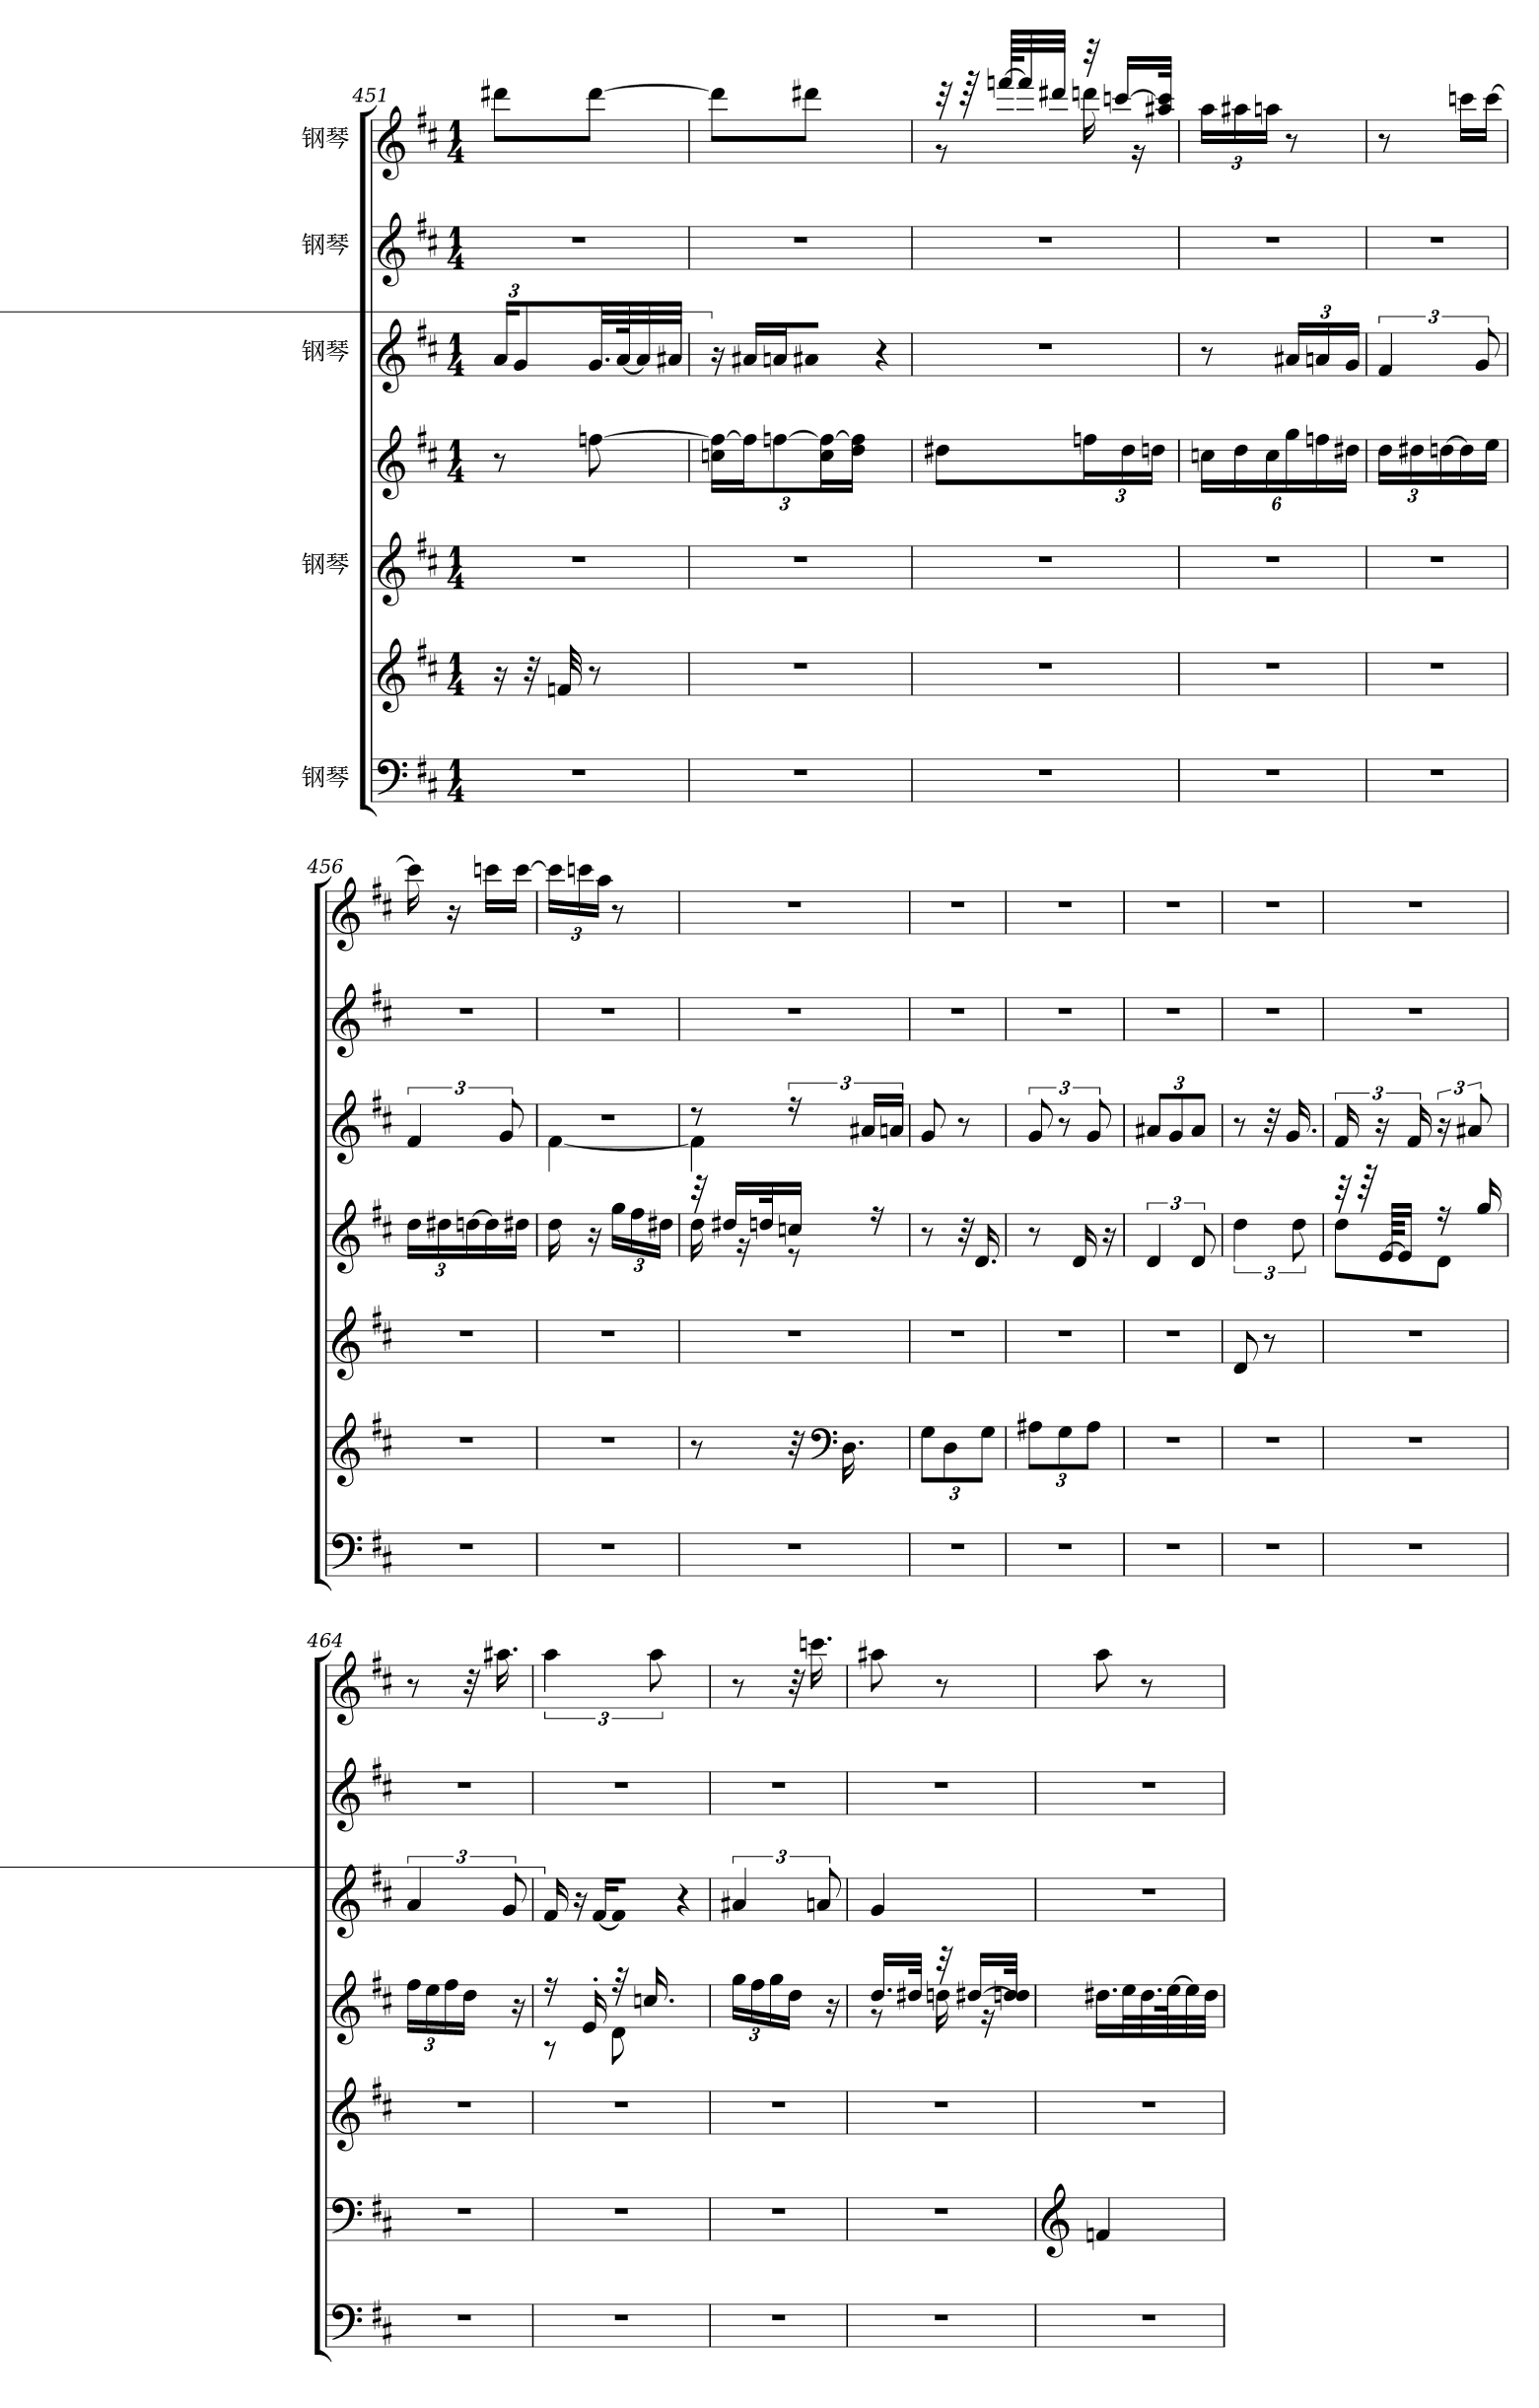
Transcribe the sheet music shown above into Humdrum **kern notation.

**kern	**kern	**kern	**kern	**kern	**kern	**kern
*part5	*part5	*part4	*part4	*part3	*part2	*part1
*staff7	*staff6	*staff5	*staff4	*staff3	*staff2	*staff1
*I"钢琴	*	*I"钢琴	*	*I"钢琴	*I"钢琴	*I"钢琴
*clefF4	*clefG2	*clefG2	*clefG2	*clefG2	*clefG2	*clefG2
*k[f#c#]	*k[f#c#]	*k[f#c#]	*k[f#c#]	*k[f#c#]	*k[f#c#]	*k[f#c#]
*M1/4	*M1/4	*M1/4	*M1/4	*M1/4	*M1/4	*M1/4
*	*	*	*	*Xbrackettup	*	*
=451	=451	=451	=451	=451	=451	=451
4r	16r	4r	8r	24a/KL	4r	8ddd#X\L
.	.	.	.	12g/	.	.
.	32r	.	.	.	.	.
.	32fn/	.	.	.	.	.
.	8r	.	[8ffn\	32.g/LL	.	[8ddd#\J
.	.	.	.	[64a/K	.	.
.	.	.	.	32a/]	.	.
.	.	.	.	32a#X/JJJ	.	.
=452	=452	=452	=452	=452	=452	=452
*	*	*	*Xbrackettup	*brackettup	*	*
4r	4r	4r	24ccn\ 24ff\_LL	24r	4r	8ddd#\L]
.	.	.	24ff\J]	24a#X/LL	.	.
.	.	.	[12ffn\	24an/	.	.
.	.	.	.	16a#X/JJ	.	8ddd#X\J
.	.	.	24cc\ 24ff\_L	.	.	.
.	.	.	.	16r	.	.
.	.	.	24dd\ 24ff\]JJ	.	.	.
!!LO:PB:g=z
=453	=453	=453	=453	=453	=453	=453
*	*	*	*	*	*	*^
4r	4r	4r	8dd#X\L	4r	4r	32r	8r
.	.	.	.	.	.	64r	.
.	.	.	.	.	.	[64fffn/KLLL	.
.	.	.	.	.	.	32fff/]	.
.	.	.	.	.	.	32ddd#X/JJJ	.
.	.	.	24ffn\L	.	.	32r	16dddn\
.	.	.	.	.	.	[16cccn/LL	.
.	.	.	24dd#\	.	.	.	.
.	.	.	.	.	.	.	16r
.	.	.	24ddn\JJ	.	.	.	.
.	.	.	.	.	.	32aa#X/ 32ccc/]JJk	.
*	*	*	*	*	*	*v	*v
=454	=454	=454	=454	=454	=454	=454
*	*	*	*	*	*	*Xbrackettup
4r	4r	4r	24ccn\LL	8r	4r	24aa\LL
.	.	.	24dd\	.	.	24aa#X\
.	.	.	24cc\	.	.	24aan\JJ
*	*	*	*	*Xbrackettup	*	*
.	.	.	24gg\	24a#X/LL	.	8r
.	.	.	24ffn\	24an/	.	.
.	.	.	24dd#X\JJ	24g/JJ	.	.
=455	=455	=455	=455	=455	=455	=455
*	*	*	*	*brackettup	*	*
4r	4r	4r	24dd\LL	6f#/	4r	8r
.	.	.	24dd#X\	.	.	.
.	.	.	[24ddn\	.	.	.
.	.	.	16dd\]	.	.	16cccn\LL
.	.	.	.	12g/	.	.
.	.	.	16ee\JJ	.	.	[16ccc\JJ
=456	=456	=456	=456	=456	=456	=456
4r	4r	4r	24dd\LL	6f#/	4r	16ccc\]
.	.	.	24dd#X\	.	.	.
.	.	.	.	.	.	16r
.	.	.	[24ddn\	.	.	.
.	.	.	16dd\]	.	.	16cccn\LL
.	.	.	.	12g/	.	.
.	.	.	16dd#X\JJ	.	.	[16ccc\JJ
!!LO:PB:g=z
=457	=457	=457	=457	=457	=457	=457
*	*	*	*	*^	*	*
4r	4r	4r	16dd\	4r	[4f#\	4r	24ccc\LL]
.	.	.	.	.	.	.	24cccn\
.	.	.	16r	.	.	.	.
.	.	.	.	.	.	.	24aa\JJ
.	.	.	24gg\LL	.	.	.	8r
.	.	.	24ff#\	.	.	.	.
.	.	.	24dd#X\JJ	.	.	.	.
=458	=458	=458	=458	=458	=458	=458	=458
*	*	*	*^	*	*	*	*
4r	8r	4r	32r	16dd\	8r	4f#\]	4r	4r
.	.	.	16dd#X/LL	.	.	.	.	.
.	.	.	.	16r	.	.	.	.
.	.	.	32ddn/K	.	.	.	.	.
.	32r	.	16ccn/JJ	8r	24r	.	.	.
*	*clefF4	*	*	*	*	*	*	*
.	16.D\	.	.	.	.	.	.	.
.	.	.	.	.	24a#X/LL	.	.	.
.	.	.	16r	.	.	.	.	.
.	.	.	.	.	24an/JJ	.	.	.
*	*	*	*v	*v	*	*	*	*
*	*	*	*	*v	*v	*	*
=459	=459	=459	=459	=459	=459	=459
*	*Xbrackettup	*	*	*	*	*
4r	12G\L	4r	8r	8g/	4r	4r
.	12D\	.	.	.	.	.
.	.	.	32r	8r	.	.
.	.	.	16.d/	.	.	.
.	12G\J	.	.	.	.	.
=460	=460	=460	=460	=460	=460	=460
4r	12A#X\L	4r	8r	12g/	4r	4r
.	12G\	.	.	12r	.	.
.	.	.	16d/	.	.	.
.	12A#\J	.	.	12g/	.	.
.	.	.	16r	.	.	.
=461	=461	=461	=461	=461	=461	=461
*	*	*	*brackettup	*Xbrackettup	*	*
4r	4r	4r	6d/	12a#X/L	4r	4r
.	.	.	.	12g/	.	.
.	.	.	12d/	12a#/J	.	.
=462	=462	=462	=462	=462	=462	=462
4r	4r	8d/	6dd\	8r	4r	4r
.	.	8r	.	32r	.	.
.	.	.	.	16.g/	.	.
.	.	.	12dd\	.	.	.
!!LO:PB:g=z
=463	=463	=463	=463	=463	=463	=463
*	*	*	*^	*	*	*
*	*	*	*	*	*brackettup	*	*
4r	4r	4r	32r	8dd\L	24f#/	4r	4r
.	.	.	64r	.	.	.	.
.	.	.	.	.	24r	.	.
.	.	.	[64e/KKLL	.	.	.	.
.	.	.	16e/JJ]	.	.	.	.
.	.	.	.	.	24f#/	.	.
.	.	.	16r	8d\J	24r	.	.
.	.	.	.	.	12a#X/	.	.
.	.	.	16gg/	.	.	.	.
*	*	*	*v	*v	*	*	*
=464	=464	=464	=464	=464	=464	=464
*	*	*	*Xbrackettup	*	*	*
4r	4r	4r	24ff#\LL	6a/	4r	8r
.	.	.	24ee\	.	.	.
.	.	.	24ff#\	.	.	.
.	.	.	16dd\JJ	.	.	32r
.	.	.	.	.	.	16.aa#X\
.	.	.	.	12g/	.	.
.	.	.	16r	.	.	.
=465	=465	=465	=465	=465	=465	=465
*	*	*	*^	*	*	*
*	*	*	*	*	*	*	*brackettup
4r	4r	4r	16r	8r	24f#/	4r	6aa\
.	.	.	.	.	24r	.	.
.	.	.	16e'/	.	.	.	.
.	.	.	.	.	[24f#/LL	.	.
.	.	.	32r	8d\	16f#/JJ]	.	.
.	.	.	16.ccn/	.	.	.	.
.	.	.	.	.	.	.	12aa\
.	.	.	.	.	16r	.	.
*	*	*	*v	*v	*	*	*
=466	=466	=466	=466	=466	=466	=466
4r	4r	4r	24gg\LL	6a#X/	4r	8r
.	.	.	24ff#\	.	.	.
.	.	.	24gg\	.	.	.
.	.	.	16dd\JJ	.	.	32r
.	.	.	.	.	.	16.cccn\
.	.	.	.	12an/	.	.
.	.	.	16r	.	.	.
!!LO:PB:g=z
=467	=467	=467	=467	=467	=467	=467
*	*	*	*^	*	*	*
4r	4r	4r	16.dd/LL	8r	4g/	4r	8aa#X\
.	.	.	32dd#X/JJk	.	.	.	.
.	.	.	32r	16ddn\	.	.	8r
.	.	.	[16dd#X/LL	.	.	.	.
.	.	.	.	16r	.	.	.
.	.	.	32ddn/ 32dd#/]JJk	.	.	.	.
*	*	*	*v	*v	*	*	*
=468	=468	=468	=468	=468	=468	=468
*	*clefG2	*	*	*	*	*
4r	4fn/	4r	16.dd#X\LL	4r	4r	8aa\
.	.	.	32ee\L	.	.	.
.	.	.	32.dd#\	.	.	8r
.	.	.	[64ee\K	.	.	.
.	.	.	32ee\]	.	.	.
.	.	.	32dd#\JJJ	.	.	.
=	=	=	=	=	=	=
*-	*-	*-	*-	*-	*-	*-
